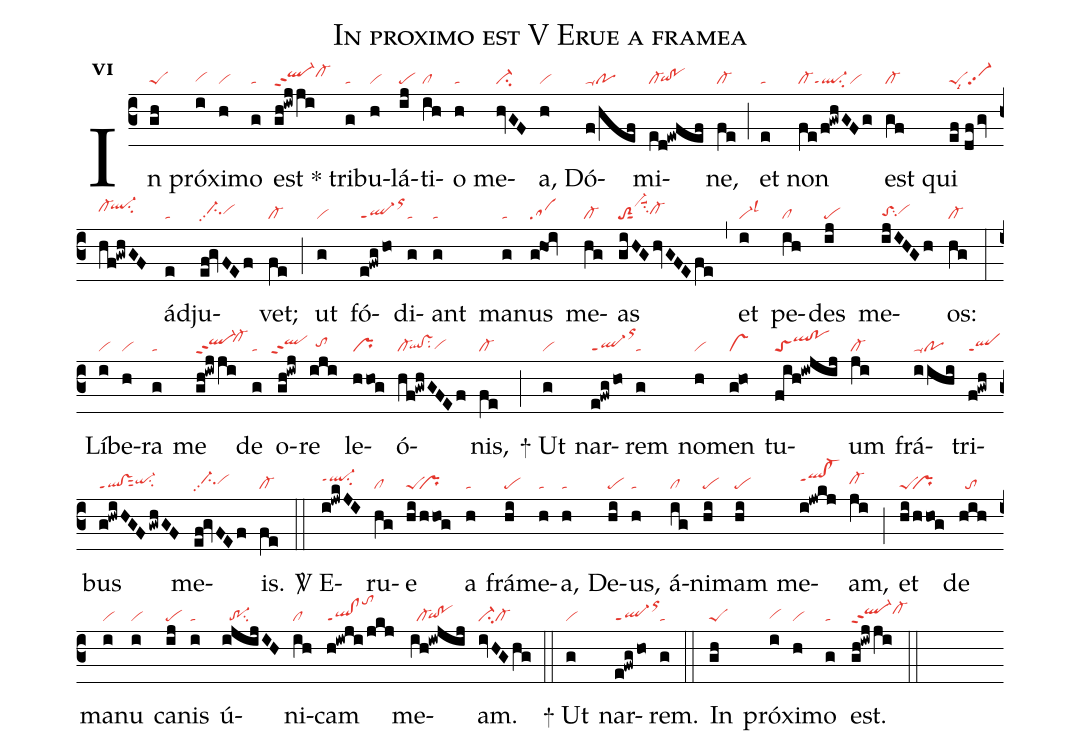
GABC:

name:In proximo est V Erue a framea;
office-part:re;
mode:6;
nabc-lines:1;
%%
initial-style: 1;
name: In proximo est;
mode: 7;
office-part: Responsorium;
annotation: Resp.;
annotation: vii;
commentary: Ps 21, 11.17.21 V/ Id., 2;
nabc-lines:1;
%%
(c3) In(gh|peS) pró(i|vihg)xi(h|vi)mo(g|ta) est(gh!iwjji|ql-hippt2cl-hi) <sp>*</sp> tri(g|ta)bu(h|vi)lá(ij|pe)ti(ih|cl)o(h|ta) me(hvGF|ci-)a,(h|vi) Dó(f/hef|ta-po)mi(ed!ewfef|cl-`qihg!pohg)ne,(fe|cl-) (;) et(e|ta) non(fe/f!gwhGFg|cl-ql-ppt1su2vi) est(gf|cl-) qui(ef//dfgv|peSlsi8vi-pp2|hf!gwhGF|cl-hi`ql-hjsu2) ád(e|ta)ju(ef!gvFEf|//ci-hhpp2vihh)vet;(fe|cl-) (;) ut(g|vi) fó(e!fwg/ho|ql-ppt1orhl)di(g|ta)ant(g|ta) ma(g|ta)nus(g!hoi|sa) me(hg|cl-)as(giHGhvGFEfe|toS2sut1vi-hksuu1su2cl-hh) (,) et(i|vi-lsl3) pe(ih|cl)des(ij|pe) me(ijIHGh|toShgsu2vihh)os:(hg|cl-) (:) Lí(i|vi)be(h|vi)ra(g|ta) me(gh!iwjji|ql-hippt2`cl-hj) de(g|ta) o(gh!iwj|``qlhippt2)re(iji|//tohh) le(hhog|pr)ó(hf!gwhGFEf|cl-`qlhg!vshgsu2vihg)nis,(fe|cl-) (;)
<sp>+</sp> Ut(g|vi) nar(e!fwg/ho|ql-ppt1orhm)rem(g|ta) no(h|vi)men(g!ho|vs) tu(fih!iwjij|toSqlhj!pohj)um(ji|cl-) frá(iihi|ta-po)tri(f!gwh|qlppt1)bus(g!hwiHGF/gwhGF|ql!vsppt1sut2qi-hhsu2) me(ef!gvFEf|//ci-hhpp2vihh)is.(fe|cl-) (::)

<sp>V/</sp> E(i!!jwkJI|ql-hippt1su2)ru(hg|cl)e(hi/hhog|peS``pr) a(h|ta) frá(hi|pe)me(h|ta)a,(h|ta) De(hi|pe)us,(h|ta) á(ig|cl)ni(hi|pe)mam(hi|pe) me(i!jwkj|qlhi!cl-hippt1)am,(ji|cl-hh) (;) et(hi/hhog|peS``pr) de(hih|//to) ma(i|vi)nu(i|vi) ca(ij|pe)nis(i|ta) ú(ijijIH|//tr-1su2)ni(ih|cl)cam(h!iwji/jkj|ql!clppt1tohm) me(ih!iwjij|//cl-`qihg!pohg)am.(ivHGhg|ci-cl-) (::)
<sp>+</sp> Ut(g|vi) nar(e!fwg/ho|ql-ppt1orhl)rem.(g|ta) (::)

In(gh|peS) pró(i|vihg)xi(h|vi)mo(g|ta) est.(gh!iwjji|ql-hippt2cl-hi) (::)
